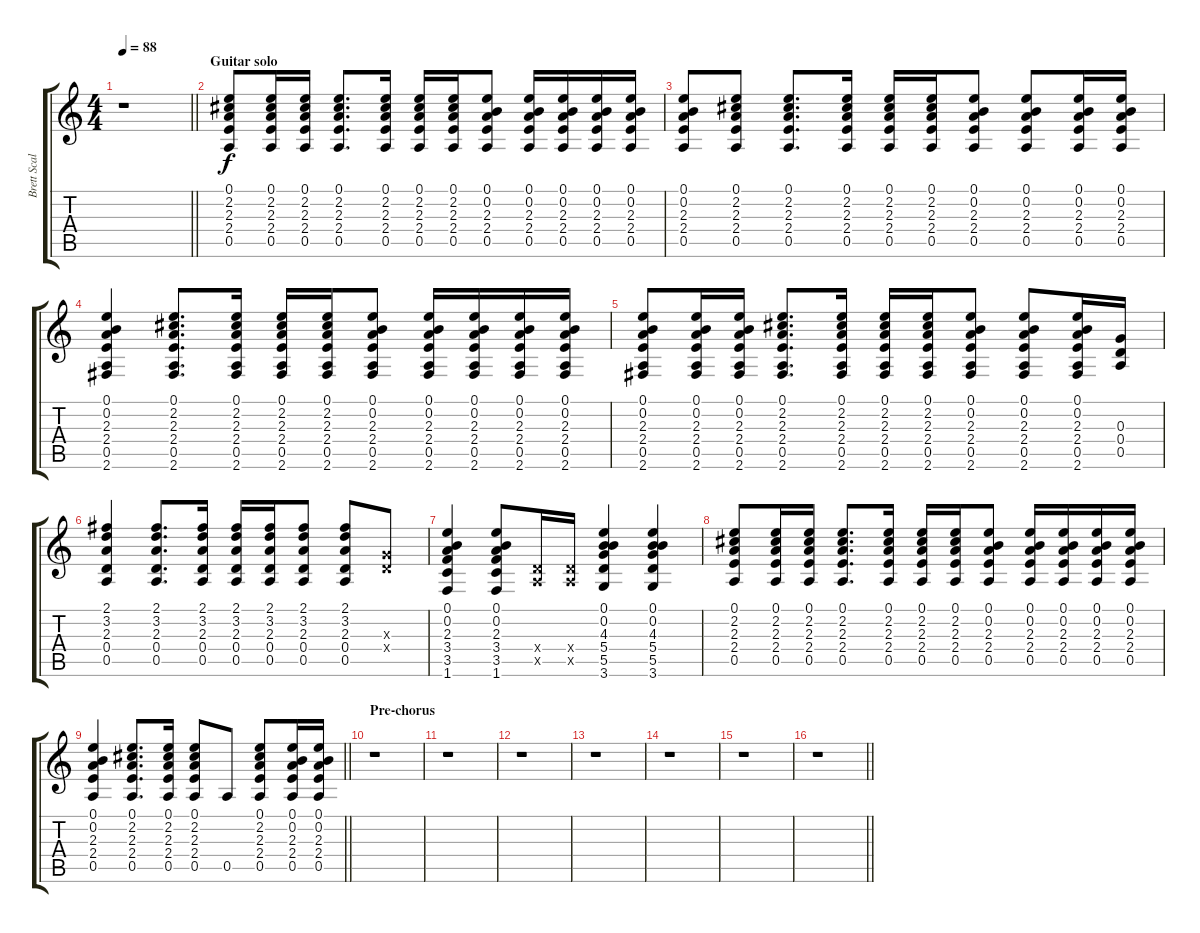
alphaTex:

\track ("Brett Scallions (Rhythm Guitar)" "Brett Scal") {instrument acousticguitarsteel}
\staff {score tabs}
\tuning (E4 B3 G3 D3 A2 E2) {hide}
\ts (4 4)
\tempo 88
\clef g2
\barLineRight lightlight
\ks c
r.1{dy f} |
\section ("" "Guitar solo")
(0.1 2.2 2.3 2.4 0.5).8 (0.1 2.2 2.3 2.4 0.5).16 (0.1 2.2 2.3 2.4 0.5).16 (0.1 2.2 2.3 2.4 0.5).8{d} (0.1 2.2 2.3 2.4 0.5).16 (0.1 2.2 2.3 2.4 0.5).16 (0.1 2.2 2.3 2.4 0.5).16 (0.1 0.2 2.3 2.4 0.5).8 (0.1 0.2 2.3 2.4 0.5).16 (0.1 0.2 2.3 2.4 0.5).16 (0.1 0.2 2.3 2.4 0.5).16 (0.1 0.2 2.3 2.4 0.5).16 |
(0.1 0.2 2.3 2.4 0.5).8 (0.1 2.2 2.3 2.4 0.5).8 (0.1 2.2 2.3 2.4 0.5).8{d} (0.1 2.2 2.3 2.4 0.5).16 (0.1 2.2 2.3 2.4 0.5).16 (0.1 2.2 2.3 2.4 0.5).16 (0.1 0.2 2.3 2.4 0.5).8 (0.1 0.2 2.3 2.4 0.5).8 (0.1 0.2 2.3 2.4 0.5).16 (0.1 0.2 2.3 2.4 0.5).16 |
(0.1 0.2 2.3 2.4 0.5 2.6).4 (0.1 2.2 2.3 2.4 0.5 2.6).8{d} (0.1 2.2 2.3 2.4 0.5 2.6).16 (0.1 2.2 2.3 2.4 0.5 2.6).16 (0.1 2.2 2.3 2.4 0.5 2.6).16 (0.1 0.2 2.3 2.4 0.5 2.6).8 (0.1 0.2 2.3 2.4 0.5 2.6).16 (0.1 0.2 2.3 2.4 0.5 2.6).16 (0.1 0.2 2.3 2.4 0.5 2.6).16 (0.1 0.2 2.3 2.4 0.5 2.6).16 |
(0.1 0.2 2.3 2.4 0.5 2.6).8 (0.1 0.2 2.3 2.4 0.5 2.6).16 (0.1 0.2 2.3 2.4 0.5 2.6).16 (0.1 2.2 2.3 2.4 0.5 2.6).8{d} (0.1 2.2 2.3 2.4 0.5 2.6).16 (0.1 2.2 2.3 2.4 0.5 2.6).16 (0.1 2.2 2.3 2.4 0.5 2.6).16 (0.1 0.2 2.3 2.4 0.5 2.6).8 (0.1 0.2 2.3 2.4 0.5 2.6).8 (0.1 0.2 2.3 2.4 0.5 2.6).16 (0.3 0.4 0.5).16 |
(2.1 3.2 2.3 0.4 0.5).4 (2.1 3.2 2.3 0.4 0.5).8{d} (2.1 3.2 2.3 0.4 0.5).16 (2.1 3.2 2.3 0.4 0.5).16 (2.1 3.2 2.3 0.4 0.5).16 (2.1 3.2 2.3 0.4 0.5).8 (2.1 3.2 2.3 0.4 0.5).8 (0.3{x} 0.4{x}).8 |
(0.1 0.2 2.3 3.4 3.5 1.6).4 (0.1 0.2 2.3 3.4 3.5 1.6).8 (0.4{x} 0.5{x}).16 (0.4{x} 0.5{x}).16 (0.1 0.2 4.3 5.4 5.5 3.6).4 (0.1 0.2 4.3 5.4 5.5 3.6).4 |
(0.1 2.2 2.3 2.4 0.5).8 (0.1 2.2 2.3 2.4 0.5).16 (0.1 2.2 2.3 2.4 0.5).16 (0.1 2.2 2.3 2.4 0.5).8{d} (0.1 2.2 2.3 2.4 0.5).16 (0.1 2.2 2.3 2.4 0.5).16 (0.1 2.2 2.3 2.4 0.5).16 (0.1 0.2 2.3 2.4 0.5).8 (0.1 0.2 2.3 2.4 0.5).16 (0.1 0.2 2.3 2.4 0.5).16 (0.1 0.2 2.3 2.4 0.5).16 (0.1 0.2 2.3 2.4 0.5).16 |
\barLineRight lightlight
(0.1 0.2 2.3 2.4 0.5).4 (0.1 2.2 2.3 2.4 0.5).8{d} (0.1 2.2 2.3 2.4 0.5).16 (0.1 2.2 2.3 2.4 0.5).8 0.5.8 (0.1 2.2 2.3 2.4 0.5).8 (0.1 0.2 2.3 2.4 0.5).16 (0.1 0.2 2.3 2.4 0.5).16 |
\section ("" "Pre-chorus")
r.1 |
r.1 |
r.1 |
r.1 |
r.1 |
r.1 |
\barLineRight lightlight
r.1
